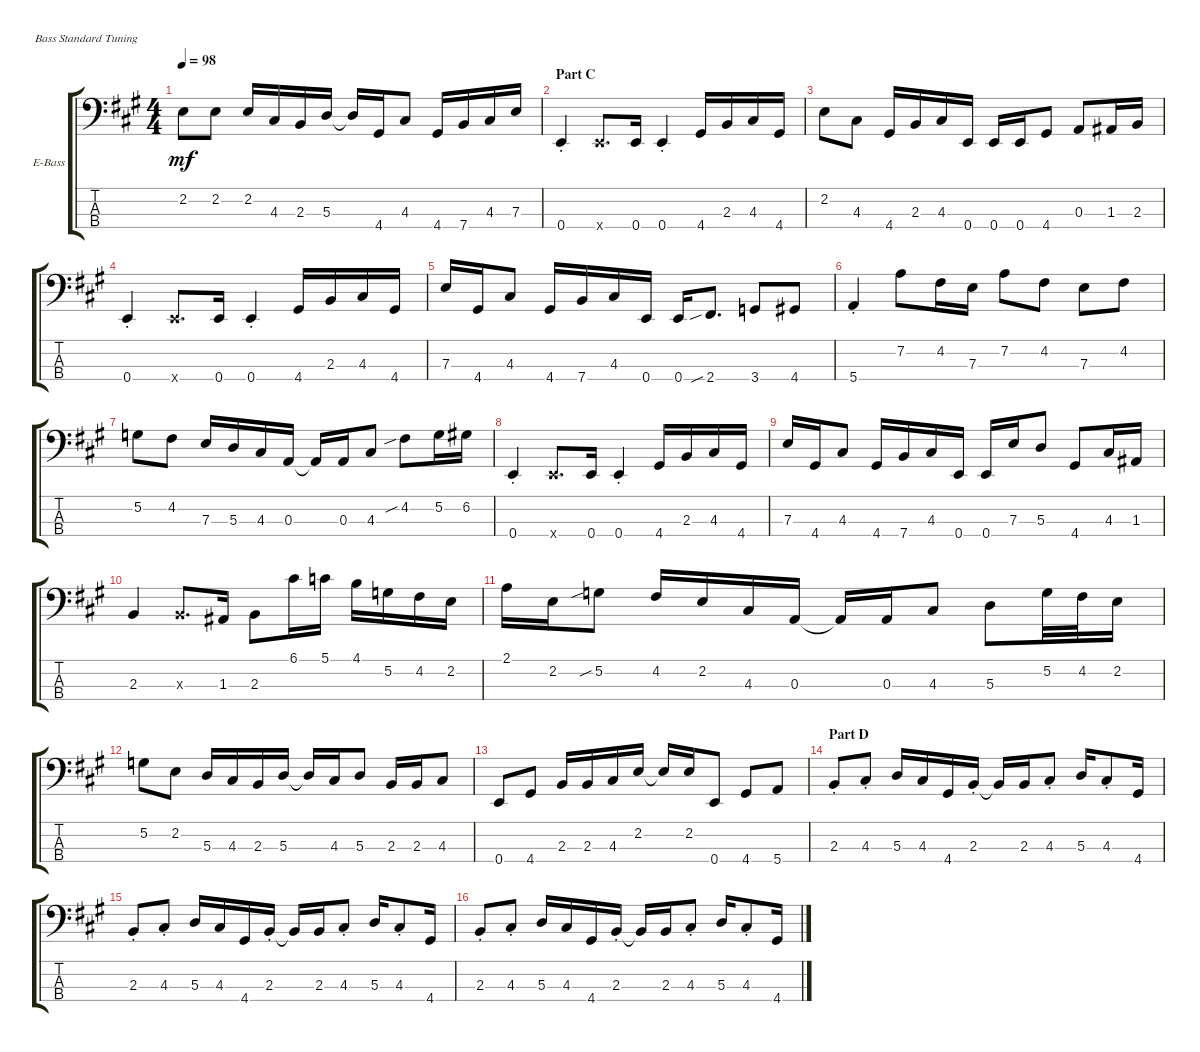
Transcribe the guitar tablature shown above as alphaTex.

\bracketExtendMode groupsimilarinstruments
\firstSystemTrackNameOrientation horizontal
\otherSystemsTrackNameOrientation horizontal
\track ("Electric Bass" "E-Bass") {instrument electricbassfinger}
\staff {score tabs}
\tuning (G2 D2 A1 E1)
\ts (4 4)
\tempo 98
\clef f4
\scale
0.333333
\ks a
2.2.8{dy mf} 2.2.8 2.2.16 4.3.16 2.3.16 5.3.16 5.3{t}.16 4.4.16 4.3.8 4.4.16 7.4.16 4.3.16 7.3.16 |
\section ("" "Part C")
\scale
0.333333 0.4{st}.4 0.4{x}.8{d} 0.4.16 0.4{st}.4 4.4.16 2.3.16 4.3.16 4.4.16 |
\scale
0.333333 2.2.8 4.3.8 4.4.16 2.3.16 4.3.16 0.4.16 0.4.16 0.4.16 4.4.8 0.3.8 1.3.16 2.3.16 |
\scale
0.333333 0.4{st}.4 0.4{x}.8{d} 0.4.16 0.4{st}.4 4.4.16 2.3.16 4.3.16 4.4.16 |
\scale
0.333333 7.3.16 4.4.16 4.3.8 4.4.16 7.4.16 4.3.16 0.4.16 0.4.16 2.4{sib}.8{d} 3.4.8 4.4.8 |
\scale
0.333333 5.4{st}.4 7.2.8 4.2.16 7.3.16 7.2.8 4.2.8 7.3.8 4.2.8 |
\scale
0.333333 5.2.8 4.2.8 7.3.16 5.3.16 4.3.16 0.3.16 0.3{t}.16 0.3.16 4.3.8 4.2{sib}.8 5.2.16 6.2.16 |
\scale
0.333333 0.4{st}.4 0.4{x}.8{d} 0.4.16 0.4{st}.4 4.4.16 2.3.16 4.3.16 4.4.16 |
\scale
0.333333 7.3.16 4.4.16 4.3.8 4.4.16 7.4.16 4.3.16 0.4.16 0.4.16 7.3.16 5.3.8 4.4.8 4.3.16 1.3.16 |
\scale
0.333333 2.3.4 2.3{x}.8{d} 1.3.16 2.3.8 6.1.16 5.1.16 4.1.16 5.2.16 4.2.16 2.2.16 |
\scale
0.333333 2.1.16 2.2.16 5.2{sib}.8 4.2.16 2.2.16 4.3.16 0.3.16 0.3{t}.16 0.3.16 4.3.8 5.3.8 5.2.32 4.2.32 2.2.16 |
\scale
0.333333 5.2.8 2.2.8 5.3.16 4.3.16 2.3.16 5.3.16 5.3{t}.16 4.3.16 5.3.8 2.3.16 2.3.16 4.3.8 |
\scale
0.333333 0.4.8 4.4.8 2.3.16 2.3.16 4.3.16 2.2.16 2.2{t}.16 2.2.16 0.4.8 4.4.8 5.4.8 |
\section ("" "Part D")
\scale
0.333333 2.3{st}.8 4.3{st}.8 5.3.16 4.3.16 4.4.16 2.3{st}.16 2.3{t}.16 2.3.16 4.3{st}.8 5.3.16 4.3{st}.8 4.4.16 |
\scale
0.333333 2.3{st}.8 4.3{st}.8 5.3.16 4.3.16 4.4.16 2.3{st}.16 2.3{t}.16 2.3.16 4.3{st}.8 5.3.16 4.3{st}.8 4.4.16 |
\scale
0.333333 2.3{st}.8 4.3{st}.8 5.3.16 4.3.16 4.4.16 2.3{st}.16 2.3{t}.16 2.3.16 4.3{st}.8 5.3.16 4.3{st}.8 4.4.16
